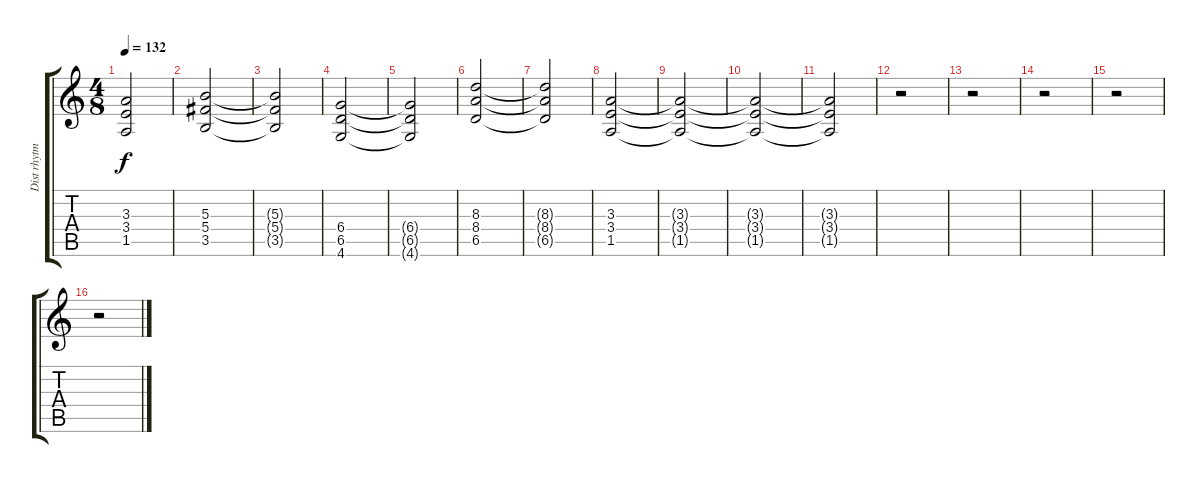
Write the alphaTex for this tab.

\track ("Dist rhytm" "Dist rhytm") {instrument distortionguitar}
\staff {score tabs}
\tuning (Eb4 Bb3 Gb3 Db3 Ab2 Eb2) {hide}
\ts (4 8)
\tempo 132
\clef g2
\ks c
(3.3{t} 3.4{t} 1.5{t}).2{dy f} |
(5.3 5.4 3.5).2 |
(5.3{t} 5.4{t} 3.5{t}).2 |
(6.4 6.5 4.6).2 |
(6.4{t} 6.5{t} 4.6{t}).2 |
(8.3 8.4 6.5).2 |
(8.3{t} 8.4{t} 6.5{t}).2 |
(3.3 3.4 1.5).2 |
(3.3{t} 3.4{t} 1.5{t}).2 |
(3.3{t} 3.4{t} 1.5{t}).2 |
(3.3{t} 3.4{t} 1.5{t}).2 |
r.2 |
r.2 |
r.2 |
r.2 |
r.2
